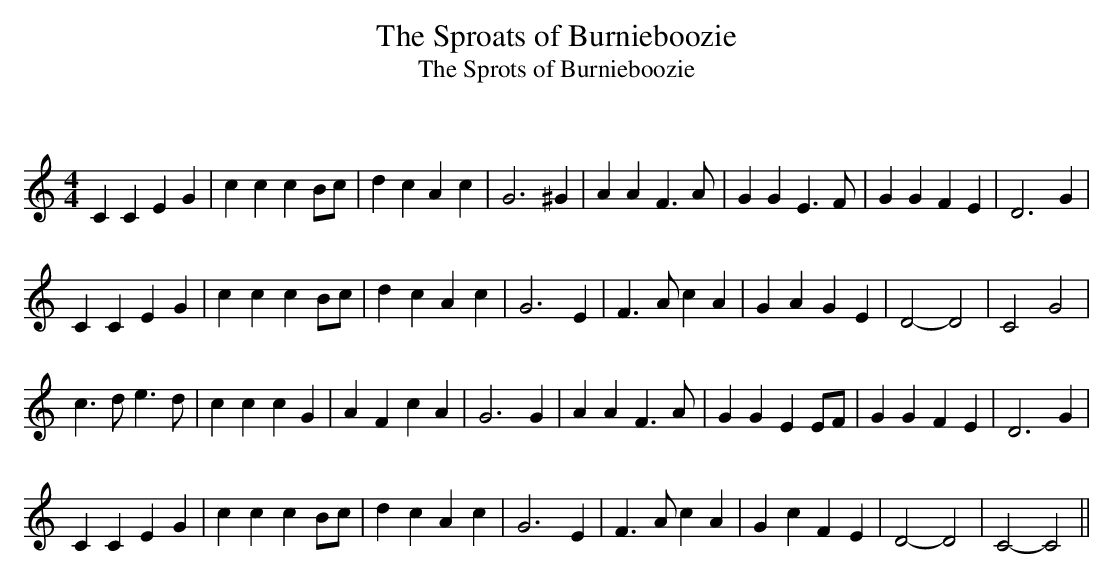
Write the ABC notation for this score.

X:1
T: The Sproats of Burnieboozie
T: The Sprots of Burnieboozie
C:
Q: 232
K:C
M:4/4
L:1/8
C2 C2 E2 G2|c2 c2 c2 Bc|d2 c2 A2 c2|G6 ^G2|A2 A2 F3A|G2 G2 E3F|G2 G2 F2 E2|D6 G2|
C2 C2 E2 G2|c2 c2 c2 Bc|d2 c2 A2 c2|G6 E2|F3A c2 A2|G2 A2 G2 E2|D4-D4|C4 G4|
c3d e3d|c2 c2 c2 G2|A2 F2 c2 A2|G6 G2|A2 A2 F3A|G2 G2 E2 EF|G2 G2 F2 E2|D6 G2|
C2 C2 E2 G2|c2 c2 c2 Bc|d2 c2 A2 c2|G6 E2|F3A c2 A2|G2 c2 F2 E2|D4-D4|C4-C4||
